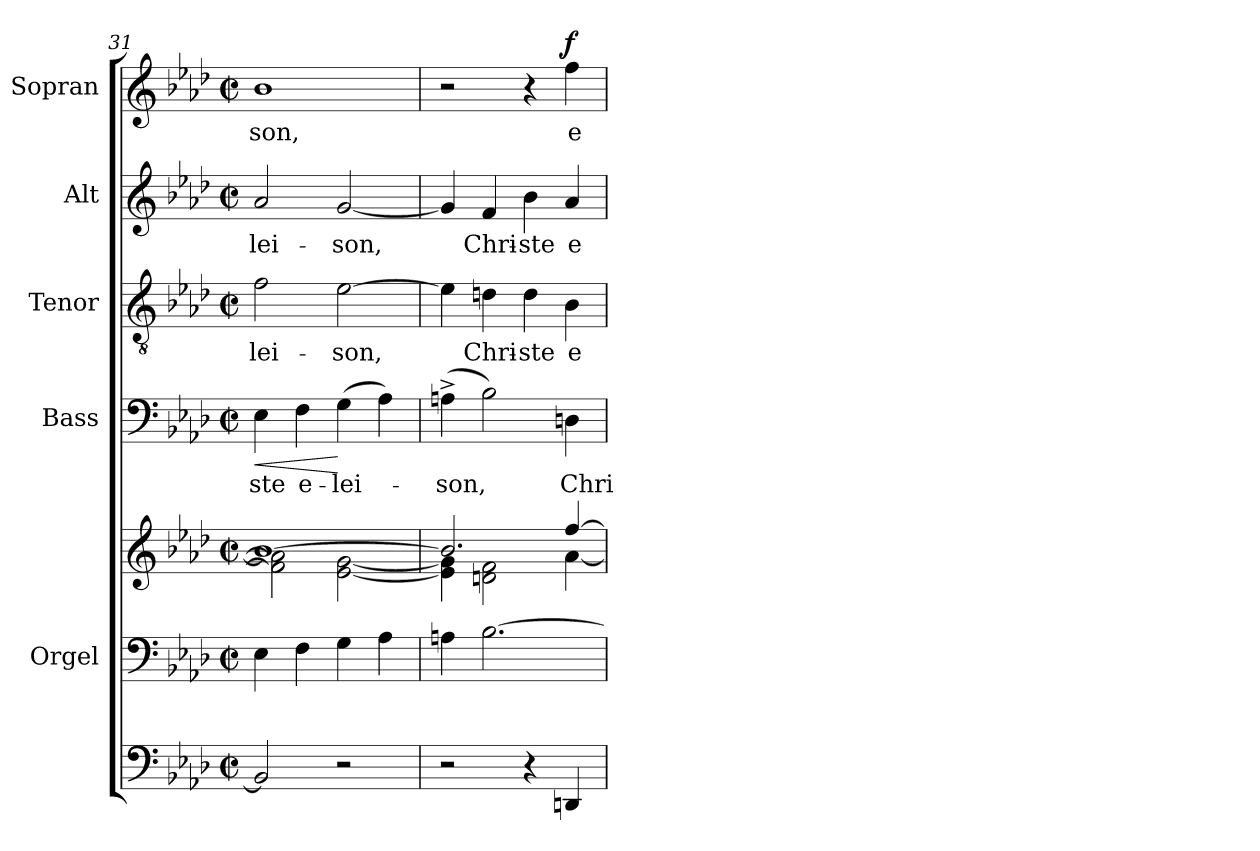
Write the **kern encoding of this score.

**kern	**kern	**kern	**kern	**text	**dynam	**kern	**text	**kern	**text	**kern	**text	**dynam
*part6	*part5	*part5	*part4	*part4	*part4	*part3	*part3	*part2	*part2	*part1	*part1	*part1
*staff7	*staff6	*staff5	*staff4	*staff4	*staff4	*staff3	*staff3	*staff2	*staff2	*staff1	*staff1	*staff1
*	*I"Orgel	*	*I"Bass	*	*	*I"Tenor	*	*I"Alt	*	*I"Sopran	*	*
*	*I'Org.	*	*I'B	*	*	*I'T	*	*I'A	*	*I'S	*	*
*clefF4	*clefF4	*clefG2	*clefF4	*	*	*clefGv2	*	*clefG2	*	*clefG2	*	*
*ITrd7c12	*	*	*	*	*	*	*	*	*	*	*	*
*k[b-e-a-d-]	*k[b-e-a-d-]	*k[b-e-a-d-]	*k[b-e-a-d-]	*	*	*k[b-e-a-d-]	*	*k[b-e-a-d-]	*	*k[b-e-a-d-]	*	*
*A-:	*A-:	*A-:	*A-:	*	*	*A-:	*	*A-:	*	*A-:	*	*
*M2/2	*M2/2	*M2/2	*M2/2	*	*	*M2/2	*	*M2/2	*	*M2/2	*	*
*met(c|)	*met(c|)	*met(c|)	*met(c|)	*	*	*met(c|)	*	*met(c|)	*	*met(c|)	*	*
=31	=31	=31	=31	=31	=31	=31	=31	=31	=31	=31	=31	=31
*	*	*^	*	*	*	*	*	*	*	*	*	*
!	!	!	!	!	!LO:LY:b	!LO:HP:b	!	!LO:LY:b	!	!LO:LY:b	!	!LO:LY:b	!
2BBB-/]	4E-\	1b-_	2f\] 2a-\]	4E-\	-ste	<	2f\	-lei-	2a-/	-lei-	1b-	-son,	.
!	!	!	!	!	!LO:LY:b	!	!	!	!	!	!	!	!
.	4F\	.	.	4F\	e-	.	.	.	.	.	.	.	.
!	!	!	!	!	!LO:LY:b	!	!	!LO:LY:b	!	!LO:LY:b	!	!	!
2r	4G\	.	[<2e-\ [<2g\	(>4G\	-lei-	[	[2e-\	-son,	[2g/	-son,	.	.	.
.	4A-\	.	.	4A-\)	.	.	.	.	.	.	.	.	.
=32	=32	=32	=32	=32	=32	=32	=32	=32	=32	=32	=32	=32	=32
!	!	!	!	!	!LO:LY:b	!	!	!	!	!	!	!	!
2r	4An\	2.b-/]	4e-\] 4g\]	(>4An^>\	-son,	.	4e-\]	.	4g/]	.	2r	.	.
!	!	!	!	!	!	!	!	!LO:LY:b	!	!LO:LY:b	!	!	!
.	[2.B-\	.	2dn\ 2f\	2B-\)	.	.	4dn\	Chri-	4f/	Chri-	.	.	.
!	!	!	!	!	!	!	!	!LO:LY:b	!	!LO:LY:b	!	!	!
4r	.	.	.	.	.	.	4d\	-ste	4b-\	-ste	4r	.	.
!	!	!	!	!	!LO:LY:b	!	!	!LO:LY:b	!	!LO:LY:b	!	!LO:LY:b	!LO:DY:a
4DDDn/	.	[>4ff/	[<4a-\	4Dn\	Chri-	.	4B-\	e-	4a-/	e-	4ff\	e-	f
*	*	*v	*v	*	*	*	*	*	*	*	*	*	*
=	=	=	=	=	=	=	=	=	=	=	=	=
*-	*-	*-	*-	*-	*-	*-	*-	*-	*-	*-	*-	*-
